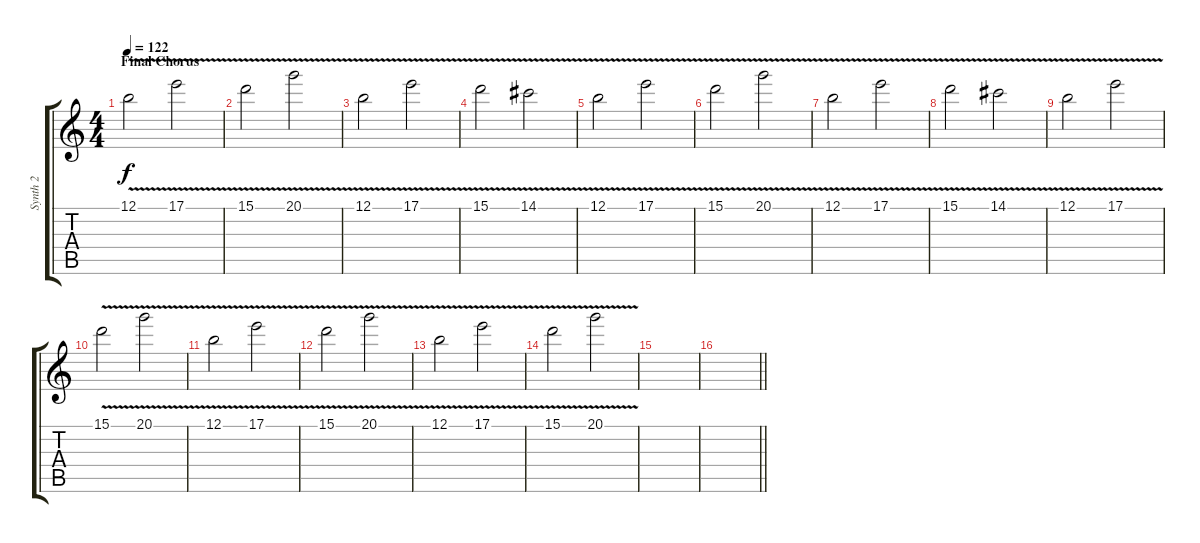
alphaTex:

\track ("Synth 2" "Synth 2") {instrument synthstrings1}
\staff {score tabs}
\tuning (B4 Gb4 D4 A3 E3 A2) {hide}
\ts (4 4)
\section ("" "Final Chorus")
\tempo 122
\clef g2
\ks c
12.1{v}.2{dy f} 17.1{v}.2 |
15.1{v}.2 20.1{v}.2 |
12.1{v}.2 17.1{v}.2 |
15.1{v}.2 14.1{v}.2 |
12.1{v}.2 17.1{v}.2 |
15.1{v}.2 20.1{v}.2 |
12.1{v}.2 17.1{v}.2 |
15.1{v}.2 14.1{v}.2 |
12.1{v}.2 17.1{v}.2 |
15.1{v}.2 20.1{v}.2 |
12.1{v}.2 17.1{v}.2 |
15.1{v}.2 20.1{v}.2 |
12.1{v}.2 17.1{v}.2 |
15.1{v}.2 20.1{v}.2 |
|
\barLineRight lightlight
